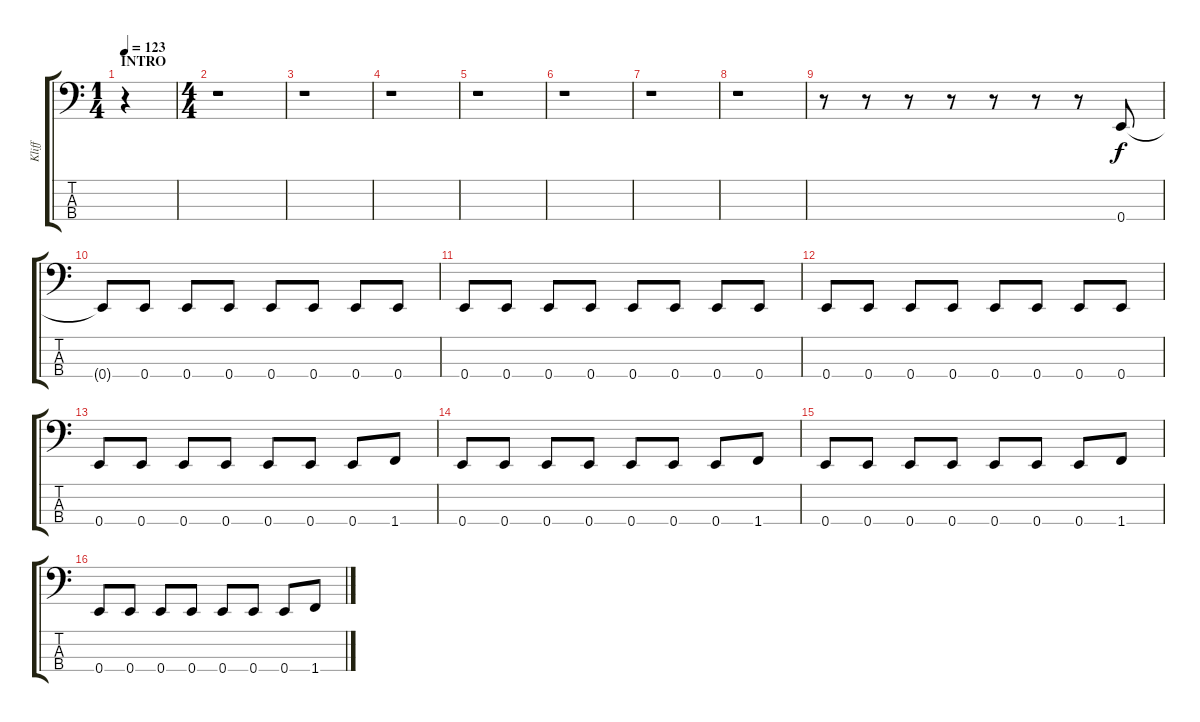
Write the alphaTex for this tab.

\track ("Kliff" "Kliff") {instrument electricbasspick}
\staff {score tabs}
\tuning (G2 D2 A1 E1) {hide}
\ts (1 4)
\section ("" "INTRO")
\tempo 123
\clef f4
\ks c
r.4{dy f instrument electricbasspick} |
\ts (4 4)
r.1 |
r.1 |
r.1 |
r.1 |
r.1 |
r.1 |
r.1 |
r.8 r.8 r.8 r.8 r.8 r.8 r.8 0.4.8 |
0.4{t}.8 0.4.8 0.4.8 0.4.8 0.4.8 0.4.8 0.4.8 0.4.8 |
0.4.8 0.4.8 0.4.8 0.4.8 0.4.8 0.4.8 0.4.8 0.4.8 |
0.4.8 0.4.8 0.4.8 0.4.8 0.4.8 0.4.8 0.4.8 0.4.8 |
0.4.8 0.4.8 0.4.8 0.4.8 0.4.8 0.4.8 0.4.8 1.4.8 |
0.4.8 0.4.8 0.4.8 0.4.8 0.4.8 0.4.8 0.4.8 1.4.8 |
0.4.8 0.4.8 0.4.8 0.4.8 0.4.8 0.4.8 0.4.8 1.4.8 |
0.4.8 0.4.8 0.4.8 0.4.8 0.4.8 0.4.8 0.4.8 1.4.8
